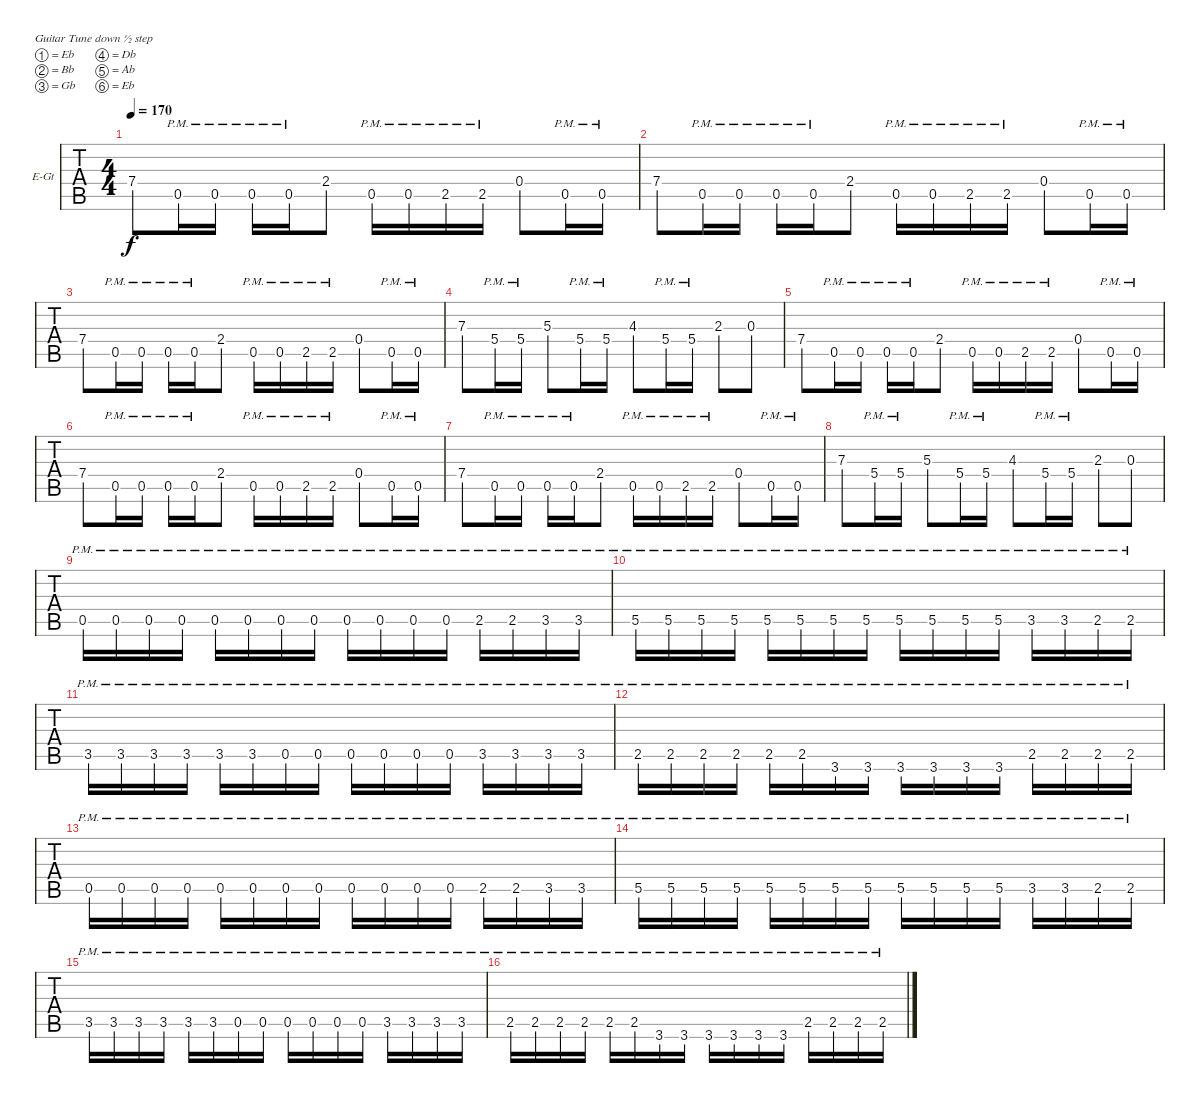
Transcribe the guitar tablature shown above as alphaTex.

\bracketExtendMode groupsimilarinstruments
\firstSystemTrackNameOrientation horizontal
\otherSystemsTrackNameOrientation horizontal
\track ("Илья Мамонтов" "E-Gt") {instrument distortionguitar}
\staff {tabs}
\tuning (Eb4 Bb3 Gb3 Db3 Ab2 Eb2)
\ts (4 4)
\tempo 170
\clef g2
\ks c
7.4.8{dy f} 0.5{pm}.16 0.5{pm}.16 0.5{pm}.16 0.5{pm}.16 2.4.8 0.5{pm}.16 0.5{pm}.16 2.5{pm}.16 2.5{pm}.16 0.4.8 0.5{pm}.16 0.5{pm}.16 |
7.4.8 0.5{pm}.16 0.5{pm}.16 0.5{pm}.16 0.5{pm}.16 2.4.8 0.5{pm}.16 0.5{pm}.16 2.5{pm}.16 2.5{pm}.16 0.4.8 0.5{pm}.16 0.5{pm}.16 |
7.4.8 0.5{pm}.16 0.5{pm}.16 0.5{pm}.16 0.5{pm}.16 2.4.8 0.5{pm}.16 0.5{pm}.16 2.5{pm}.16 2.5{pm}.16 0.4.8 0.5{pm}.16 0.5{pm}.16 |
7.3.8 5.4{pm}.16 5.4{pm}.16 5.3.8 5.4{pm}.16 5.4{pm}.16 4.3.8 5.4{pm}.16 5.4{pm}.16 2.3.8 0.3.8 |
7.4.8 0.5{pm}.16 0.5{pm}.16 0.5{pm}.16 0.5{pm}.16 2.4.8 0.5{pm}.16 0.5{pm}.16 2.5{pm}.16 2.5{pm}.16 0.4.8 0.5{pm}.16 0.5{pm}.16 |
7.4.8 0.5{pm}.16 0.5{pm}.16 0.5{pm}.16 0.5{pm}.16 2.4.8 0.5{pm}.16 0.5{pm}.16 2.5{pm}.16 2.5{pm}.16 0.4.8 0.5{pm}.16 0.5{pm}.16 |
7.4.8 0.5{pm}.16 0.5{pm}.16 0.5{pm}.16 0.5{pm}.16 2.4.8 0.5{pm}.16 0.5{pm}.16 2.5{pm}.16 2.5{pm}.16 0.4.8 0.5{pm}.16 0.5{pm}.16 |
7.3.8 5.4{pm}.16 5.4{pm}.16 5.3.8 5.4{pm}.16 5.4{pm}.16 4.3.8 5.4{pm}.16 5.4{pm}.16 2.3.8 0.3.8 |
0.5{pm}.16 0.5{pm}.16 0.5{pm}.16 0.5{pm}.16 0.5{pm}.16 0.5{pm}.16 0.5{pm}.16 0.5{pm}.16 0.5{pm}.16 0.5{pm}.16 0.5{pm}.16 0.5{pm}.16 2.5{pm}.16 2.5{pm}.16 3.5{pm}.16 3.5{pm}.16 |
5.5{pm}.16 5.5{pm}.16 5.5{pm}.16 5.5{pm}.16 5.5{pm}.16 5.5{pm}.16 5.5{pm}.16 5.5{pm}.16 5.5{pm}.16 5.5{pm}.16 5.5{pm}.16 5.5{pm}.16 3.5{pm}.16 3.5{pm}.16 2.5{pm}.16 2.5{pm}.16 |
3.5{pm}.16 3.5{pm}.16 3.5{pm}.16 3.5{pm}.16 3.5{pm}.16 3.5{pm}.16 0.5{pm}.16 0.5{pm}.16 0.5{pm}.16 0.5{pm}.16 0.5{pm}.16 0.5{pm}.16 3.5{pm}.16 3.5{pm}.16 3.5{pm}.16 3.5{pm}.16 |
2.5{pm}.16 2.5{pm}.16 2.5{pm}.16 2.5{pm}.16 2.5{pm}.16 2.5{pm}.16 3.6{pm}.16 3.6{pm}.16 3.6{pm}.16 3.6{pm}.16 3.6{pm}.16 3.6{pm}.16 2.5{pm}.16 2.5{pm}.16 2.5{pm}.16 2.5{pm}.16 |
0.5{pm}.16 0.5{pm}.16 0.5{pm}.16 0.5{pm}.16 0.5{pm}.16 0.5{pm}.16 0.5{pm}.16 0.5{pm}.16 0.5{pm}.16 0.5{pm}.16 0.5{pm}.16 0.5{pm}.16 2.5{pm}.16 2.5{pm}.16 3.5{pm}.16 3.5{pm}.16 |
5.5{pm}.16 5.5{pm}.16 5.5{pm}.16 5.5{pm}.16 5.5{pm}.16 5.5{pm}.16 5.5{pm}.16 5.5{pm}.16 5.5{pm}.16 5.5{pm}.16 5.5{pm}.16 5.5{pm}.16 3.5{pm}.16 3.5{pm}.16 2.5{pm}.16 2.5{pm}.16 |
3.5{pm}.16 3.5{pm}.16 3.5{pm}.16 3.5{pm}.16 3.5{pm}.16 3.5{pm}.16 0.5{pm}.16 0.5{pm}.16 0.5{pm}.16 0.5{pm}.16 0.5{pm}.16 0.5{pm}.16 3.5{pm}.16 3.5{pm}.16 3.5{pm}.16 3.5{pm}.16 |
2.5{pm}.16 2.5{pm}.16 2.5{pm}.16 2.5{pm}.16 2.5{pm}.16 2.5{pm}.16 3.6{pm}.16 3.6{pm}.16 3.6{pm}.16 3.6{pm}.16 3.6{pm}.16 3.6{pm}.16 2.5{pm}.16 2.5{pm}.16 2.5{pm}.16 2.5{pm}.16
